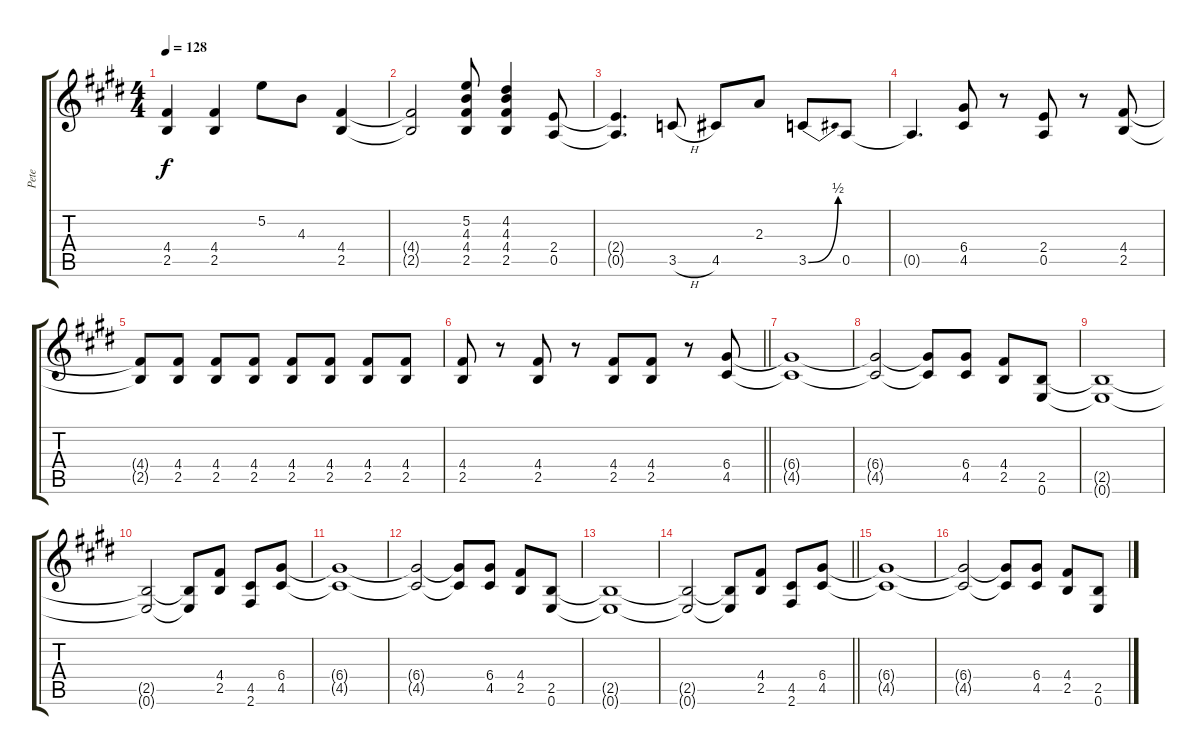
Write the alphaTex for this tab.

\track ("Pete" "Pete") {instrument distortionguitar}
\staff {score tabs}
\tuning (E4 B3 G3 D3 A2 E2) {hide}
\ts (4 4)
\tempo 128
\clef g2
\ks c#minor
(4.4{t} 2.5{t}).4{dy f} (4.4 2.5).4 5.2.8 4.3.8 (4.4 2.5).4 |
(4.4{t} 2.5{t}).2 (5.2 4.3 4.4 2.5).8 (4.2 4.3 4.4 2.5).4 (2.4 0.5).8 |
(2.4{t} 0.5{t}).4{d} 3.5{h}.8 4.5.8 2.3.8 3.5{be (bend 0 0 60 2)}.8 0.5.8 |
0.5{t}.4{d} (6.4 4.5).8 r.8 (2.4 0.5).8 r.8 (4.4 2.5).8 |
(4.4{t} 2.5{t}).8 (4.4 2.5).8 (4.4 2.5).8 (4.4 2.5).8 (4.4 2.5).8 (4.4 2.5).8 (4.4 2.5).8 (4.4 2.5).8 |
\barLineRight lightlight
(4.4 2.5).8 r.8 (4.4 2.5).8 r.8 (4.4 2.5).8 (4.4 2.5).8 r.8 (6.4 4.5).8 |
(6.4{t} 4.5{t}).1 |
(6.4{t} 4.5{t}).2 (6.4{t} 4.5{t}).8 (6.4 4.5).8 (4.4 2.5).8 (2.5 0.6).8 |
(2.5{t} 0.6{t}).1 |
(2.5{t} 0.6{t}).2 (2.5{t} 0.6{t}).8 (4.4 2.5).8 (4.5 2.6).8 (6.4 4.5).8 |
(6.4{t} 4.5{t}).1 |
(6.4{t} 4.5{t}).2 (6.4{t} 4.5{t}).8 (6.4 4.5).8 (4.4 2.5).8 (2.5 0.6).8 |
(2.5{t} 0.6{t}).1 |
\barLineRight lightlight
(2.5{t} 0.6{t}).2 (2.5{t} 0.6{t}).8 (4.4 2.5).8 (4.5 2.6).8 (6.4 4.5).8 |
(6.4{t} 4.5{t}).1 |
(6.4{t} 4.5{t}).2 (6.4{t} 4.5{t}).8 (6.4 4.5).8 (4.4 2.5).8 (2.5 0.6).8
